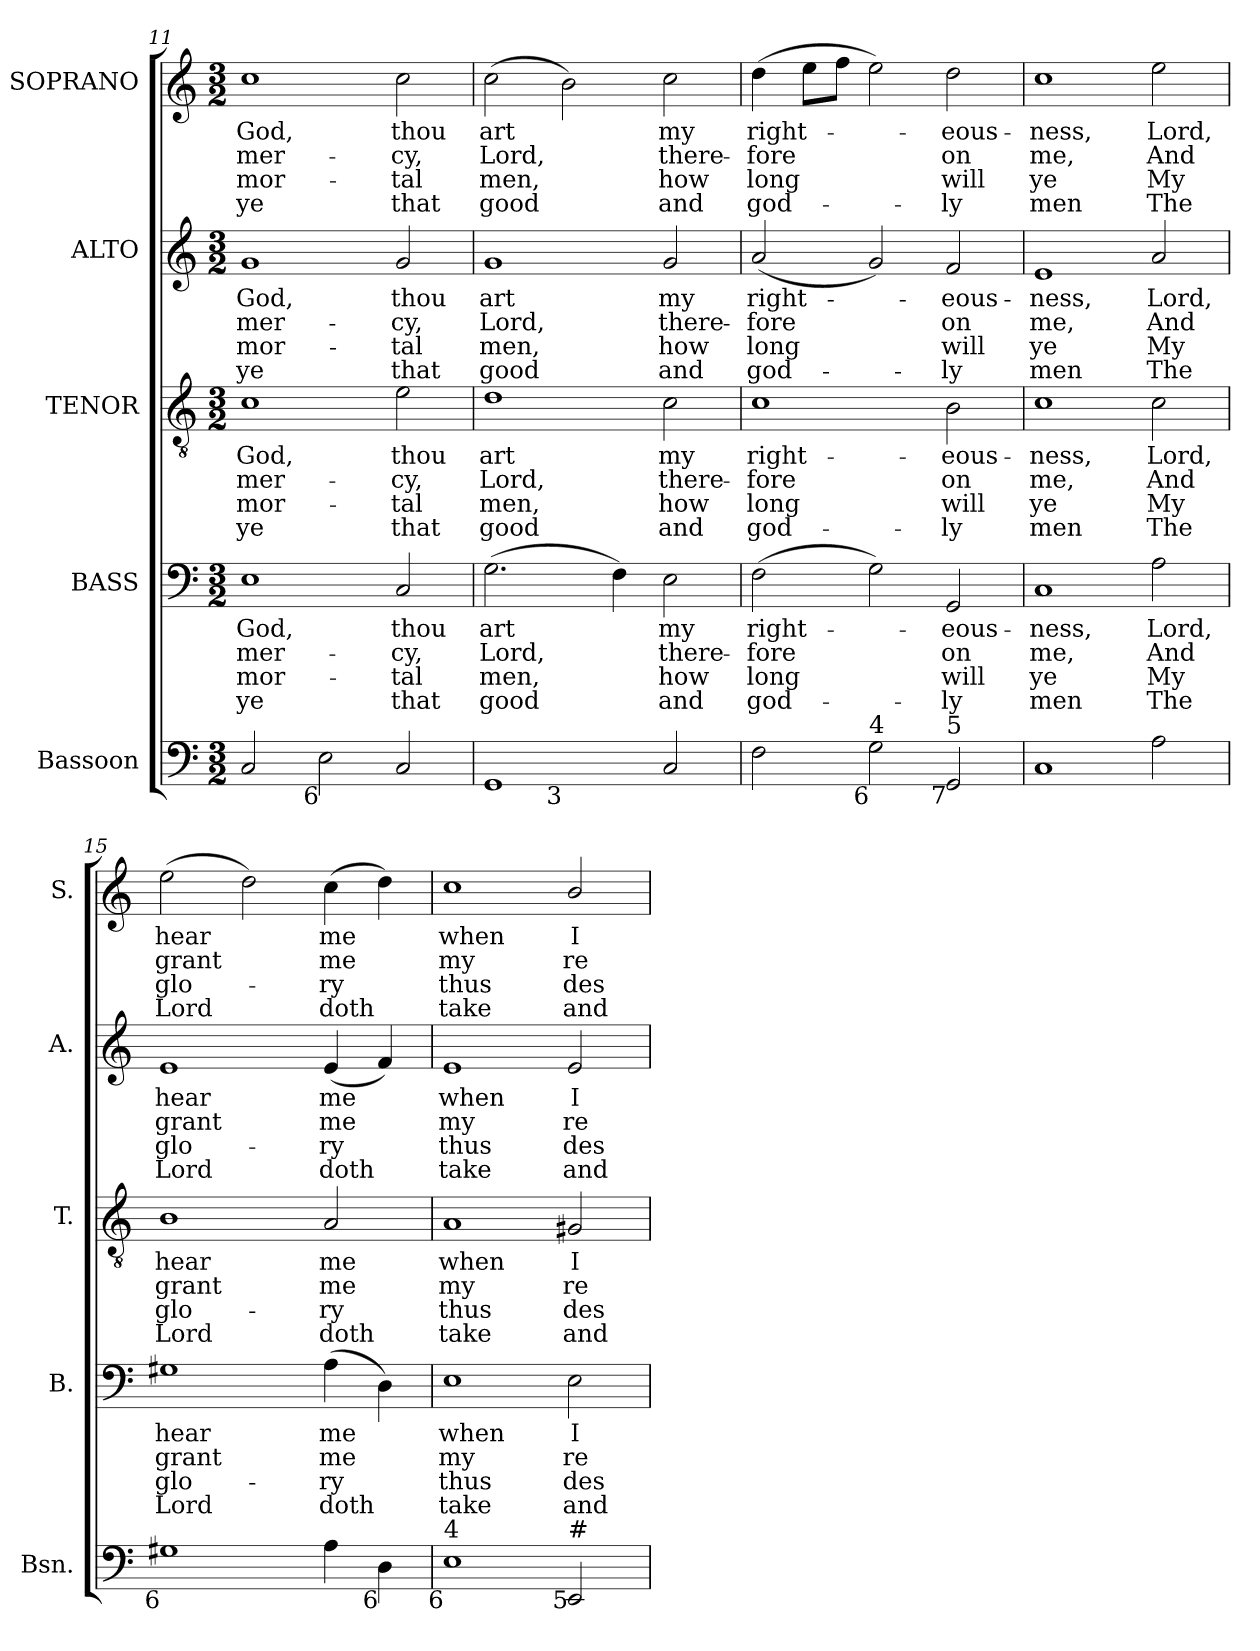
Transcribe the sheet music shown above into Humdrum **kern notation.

**kern	**kern	**text	**text	**text	**text	**kern	**text	**text	**text	**text	**kern	**text	**text	**text	**text	**kern	**text	**text	**text	**text
*part5	*part4	*part4	*part4	*part4	*part4	*part3	*part3	*part3	*part3	*part3	*part2	*part2	*part2	*part2	*part2	*part1	*part1	*part1	*part1	*part1
*staff5	*staff4	*staff4	*staff4	*staff4	*staff4	*staff3	*staff3	*staff3	*staff3	*staff3	*staff2	*staff2	*staff2	*staff2	*staff2	*staff1	*staff1	*staff1	*staff1	*staff1
*I"Bassoon	*I"BASS	*	*	*	*	*I"TENOR	*	*	*	*	*I"ALTO	*	*	*	*	*I"SOPRANO	*	*	*	*
*I'Bsn.	*I'B.	*	*	*	*	*I'T.	*	*	*	*	*I'A.	*	*	*	*	*I'S.	*	*	*	*
*clefF4	*clefF4	*	*	*	*	*clefGv2	*	*	*	*	*clefG2	*	*	*	*	*clefG2	*	*	*	*
*	*	*	*	*	*	*ITrd7c12	*	*	*	*	*	*	*	*	*	*	*	*	*	*
*k[]	*k[]	*	*	*	*	*k[]	*	*	*	*	*k[]	*	*	*	*	*k[]	*	*	*	*
*C:	*C:	*	*	*	*	*C:	*	*	*	*	*C:	*	*	*	*	*C:	*	*	*	*
*M3/2	*M3/2	*	*	*	*	*M3/2	*	*	*	*	*M3/2	*	*	*	*	*M3/2	*	*	*	*
=11	=11	=11	=11	=11	=11	=11	=11	=11	=11	=11	=11	=11	=11	=11	=11	=11	=11	=11	=11	=11
!	!	!LO:LY:b:color=#000000	!LO:LY:b:color=#000000	!LO:LY:b:color=#000000	!LO:LY:b:color=#000000	!	!	!	!	!	!	!	!	!	!	!	!	!	!	!
!	!	!	!	!	!	!	!LO:LY:b:color=#000000	!LO:LY:b:color=#000000	!LO:LY:b:color=#000000	!LO:LY:b:color=#000000	!	!	!	!	!	!	!	!	!	!
!	!	!	!	!	!	!	!	!	!	!	!	!LO:LY:b:color=#000000	!LO:LY:b:color=#000000	!LO:LY:b:color=#000000	!LO:LY:b:color=#000000	!	!	!	!	!
!	!	!	!	!	!	!	!	!	!	!	!	!	!	!	!	!	!LO:LY:b:color=#000000	!LO:LY:b:color=#000000	!LO:LY:b:color=#000000	!LO:LY:b:color=#000000
2Ci/	1Ei	God,	mer-	mor-	-ye	1Ci	God,	mer-	mor-	-ye	1gi	God,	mer-	mor-	-ye	1cci	God,	mer-	mor-	-ye
!LO:TX:b:rj:t=6	!	!	!	!	!	!	!	!	!	!	!	!	!	!	!	!	!	!	!	!
2Ei\	.	.	.	.	.	.	.	.	.	.	.	.	.	.	.	.	.	.	.	.
!	!	!LO:LY:b:color=#000000	!LO:LY:b:color=#000000	!LO:LY:b:color=#000000	!LO:LY:b:color=#000000	!	!	!	!	!	!	!	!	!	!	!	!	!	!	!
!	!	!	!	!	!	!	!LO:LY:b:color=#000000	!LO:LY:b:color=#000000	!LO:LY:b:color=#000000	!LO:LY:b:color=#000000	!	!	!	!	!	!	!	!	!	!
!	!	!	!	!	!	!	!	!	!	!	!	!LO:LY:b:color=#000000	!LO:LY:b:color=#000000	!LO:LY:b:color=#000000	!LO:LY:b:color=#000000	!	!	!	!	!
!	!	!	!	!	!	!	!	!	!	!	!	!	!	!	!	!	!LO:LY:b:color=#000000	!LO:LY:b:color=#000000	!LO:LY:b:color=#000000	!LO:LY:b:color=#000000
2Ci/	2Ci/	thou	-cy,	tal	that	2Ei\	thou	-cy,	tal	that	2gi/	thou	-cy,	tal	that	2cci\	thou	-cy,	tal	that
=12	=12	=12	=12	=12	=12	=12	=12	=12	=12	=12	=12	=12	=12	=12	=12	=12	=12	=12	=12	=12
!	!	!LO:LY:b:color=#000000	!LO:LY:b:color=#000000	!LO:LY:b:color=#000000	!LO:LY:b:color=#000000	!	!	!	!	!	!	!	!	!	!	!	!	!	!	!
!	!	!	!	!	!	!	!LO:LY:b:color=#000000	!LO:LY:b:color=#000000	!LO:LY:b:color=#000000	!LO:LY:b:color=#000000	!	!	!	!	!	!	!	!	!	!
!	!	!	!	!	!	!	!	!	!	!	!	!LO:LY:b:color=#000000	!LO:LY:b:color=#000000	!LO:LY:b:color=#000000	!LO:LY:b:color=#000000	!	!	!	!	!
!LO:TX:b:rj:t=4	!	!	!	!	!	!	!	!	!	!	!	!	!	!	!	!	!	!	!	!
!	!	!	!	!	!	!	!	!	!	!	!	!	!	!	!	!	!LO:LY:b:color=#000000	!LO:LY:b:color=#000000	!LO:LY:b:color=#000000	!LO:LY:b:color=#000000
*^	*	*	*	*	*	*	*	*	*	*	*	*	*	*	*	*	*	*	*	*
1GGi	2ryy	(2.Gi\	art	Lord,	men,	good	1Di	art	Lord,	men,	good	1gi	art	Lord,	men,	good	(2cci\	art	Lord,	men,	good
!	!LO:TX:b:rj:t=3	!	!	!	!	!	!	!	!	!	!	!	!	!	!	!	!	!	!	!	!
.	1ryy	.	.	.	.	.	.	.	.	.	.	.	.	.	.	.	2bi\)	.	.	.	.
.	.	4Fi\)	.	.	.	.	.	.	.	.	.	.	.	.	.	.	.	.	.	.	.
!	!	!	!LO:LY:b:color=#000000	!LO:LY:b:color=#000000	!LO:LY:b:color=#000000	!LO:LY:b:color=#000000	!	!	!	!	!	!	!	!	!	!	!	!	!	!	!
!	!	!	!	!	!	!	!	!LO:LY:b:color=#000000	!LO:LY:b:color=#000000	!LO:LY:b:color=#000000	!LO:LY:b:color=#000000	!	!	!	!	!	!	!	!	!	!
!	!	!	!	!	!	!	!	!	!	!	!	!	!LO:LY:b:color=#000000	!LO:LY:b:color=#000000	!LO:LY:b:color=#000000	!LO:LY:b:color=#000000	!	!	!	!	!
!	!	!	!	!	!	!	!	!	!	!	!	!	!	!	!	!	!	!LO:LY:b:color=#000000	!LO:LY:b:color=#000000	!LO:LY:b:color=#000000	!LO:LY:b:color=#000000
2Ci/	.	2Ei\	my	there-	how	and	2Ci\	my	there-	how	and	2gi/	my	there-	how	and	2cci\	my	there-	how	and
*v	*v	*	*	*	*	*	*	*	*	*	*	*	*	*	*	*	*	*	*	*	*
=13	=13	=13	=13	=13	=13	=13	=13	=13	=13	=13	=13	=13	=13	=13	=13	=13	=13	=13	=13	=13
*^	*	*	*	*	*	*	*	*	*	*	*	*	*	*	*	*	*	*	*	*
!	!	!	!LO:LY:b:color=#000000	!LO:LY:b:color=#000000	!LO:LY:b:color=#000000	!LO:LY:b:color=#000000	!	!	!	!	!	!	!	!	!	!	!	!	!	!	!
*v	*v	*	*	*	*	*	*	*	*	*	*	*	*	*	*	*	*	*	*	*	*
*^	*	*	*	*	*	*	*	*	*	*	*	*	*	*	*	*	*	*	*	*
!	!	!	!	!	!	!	!	!LO:LY:b:color=#000000	!LO:LY:b:color=#000000	!LO:LY:b:color=#000000	!LO:LY:b:color=#000000	!	!	!	!	!	!	!	!	!	!
*v	*v	*	*	*	*	*	*	*	*	*	*	*	*	*	*	*	*	*	*	*	*
*^	*	*	*	*	*	*	*	*	*	*	*	*	*	*	*	*	*	*	*	*
!	!	!	!	!	!	!	!	!	!	!	!	!	!LO:LY:b:color=#000000	!LO:LY:b:color=#000000	!LO:LY:b:color=#000000	!LO:LY:b:color=#000000	!	!	!	!	!
*v	*v	*	*	*	*	*	*	*	*	*	*	*	*	*	*	*	*	*	*	*	*
*^	*	*	*	*	*	*	*	*	*	*	*	*	*	*	*	*	*	*	*	*
!LO:TX:b:rj:t=6	!	!	!	!	!	!	!	!	!	!	!	!	!	!	!	!	!	!	!	!	!
!LO:TX:t=5	!	!	!	!	!	!	!	!	!	!	!	!	!	!	!	!	!	!	!	!	!
!	!	!	!	!	!	!	!	!	!	!	!	!	!	!	!	!	!	!LO:LY:b:color=#000000	!LO:LY:b:color=#000000	!LO:LY:b:color=#000000	!LO:LY:b:color=#000000
*v	*v	*	*	*	*	*	*	*	*	*	*	*	*	*	*	*	*	*	*	*	*
2Fi\	(2Fi\	right-	-fore	long	god-	1Ci	right-	-fore	long	god-	(2ai/	right-	-fore	long	god-	(4ddi\	right-	-fore	long	god-
.	.	.	.	.	.	.	.	.	.	.	.	.	.	.	.	8eei\L	.	.	.	.
.	.	.	.	.	.	.	.	.	.	.	.	.	.	.	.	8ffi\J	.	.	.	.
!LO:TX:b:rj:t=6	!	!	!	!	!	!	!	!	!	!	!	!	!	!	!	!	!	!	!	!
!LO:TX:t=4	!	!	!	!	!	!	!	!	!	!	!	!	!	!	!	!	!	!	!	!
2Gi\	2Gi\)	.	.	.	.	.	.	.	.	.	2gi/)	.	.	.	.	2eei\)	.	.	.	.
!	!	!LO:LY:b:color=#000000	!LO:LY:b:color=#000000	!LO:LY:b:color=#000000	!LO:LY:b:color=#000000	!	!	!	!	!	!	!	!	!	!	!	!	!	!	!
!	!	!	!	!	!	!	!LO:LY:b:color=#000000	!LO:LY:b:color=#000000	!LO:LY:b:color=#000000	!LO:LY:b:color=#000000	!	!	!	!	!	!	!	!	!	!
!	!	!	!	!	!	!	!	!	!	!	!	!LO:LY:b:color=#000000	!LO:LY:b:color=#000000	!LO:LY:b:color=#000000	!LO:LY:b:color=#000000	!	!	!	!	!
!LO:TX:b:rj:t=7	!	!	!	!	!	!	!	!	!	!	!	!	!	!	!	!	!	!	!	!
!LO:TX:t=5	!	!	!	!	!	!	!	!	!	!	!	!	!	!	!	!	!	!	!	!
!	!	!	!	!	!	!	!	!	!	!	!	!	!	!	!	!	!LO:LY:b:color=#000000	!LO:LY:b:color=#000000	!LO:LY:b:color=#000000	!LO:LY:b:color=#000000
2GGi/	2GGi/	-eous-	on	-will	ly	2BBi\	-eous-	on	-will	ly	2fi/	-eous-	on	-will	ly	2ddi\	-eous-	on	-will	ly
=14	=14	=14	=14	=14	=14	=14	=14	=14	=14	=14	=14	=14	=14	=14	=14	=14	=14	=14	=14	=14
!	!	!LO:LY:b:color=#000000	!LO:LY:b:color=#000000	!LO:LY:b:color=#000000	!LO:LY:b:color=#000000	!	!	!	!	!	!	!	!	!	!	!	!	!	!	!
!	!	!	!	!	!	!	!LO:LY:b:color=#000000	!LO:LY:b:color=#000000	!LO:LY:b:color=#000000	!LO:LY:b:color=#000000	!	!	!	!	!	!	!	!	!	!
!	!	!	!	!	!	!	!	!	!	!	!	!LO:LY:b:color=#000000	!LO:LY:b:color=#000000	!LO:LY:b:color=#000000	!LO:LY:b:color=#000000	!	!	!	!	!
!	!	!	!	!	!	!	!	!	!	!	!	!	!	!	!	!	!LO:LY:b:color=#000000	!LO:LY:b:color=#000000	!LO:LY:b:color=#000000	!LO:LY:b:color=#000000
1Ci	1Ci	-ness,	me,	ye	men	1Ci	-ness,	me,	ye	men	1ei	-ness,	me,	ye	men	1cci	-ness,	me,	ye	men
!	!	!LO:LY:b:color=#000000	!LO:LY:b:color=#000000	!LO:LY:b:color=#000000	!LO:LY:b:color=#000000	!	!	!	!	!	!	!	!	!	!	!	!	!	!	!
!	!	!	!	!	!	!	!LO:LY:b:color=#000000	!LO:LY:b:color=#000000	!LO:LY:b:color=#000000	!LO:LY:b:color=#000000	!	!	!	!	!	!	!	!	!	!
!	!	!	!	!	!	!	!	!	!	!	!	!LO:LY:b:color=#000000	!LO:LY:b:color=#000000	!LO:LY:b:color=#000000	!LO:LY:b:color=#000000	!	!	!	!	!
!	!	!	!	!	!	!	!	!	!	!	!	!	!	!	!	!	!LO:LY:b:color=#000000	!LO:LY:b:color=#000000	!LO:LY:b:color=#000000	!LO:LY:b:color=#000000
2Ai\	2Ai\	Lord,	And	My	The	2Ci\	Lord,	And	My	The	2ai/	Lord,	And	My	The	2eei\	Lord,	And	My	The
=15	=15	=15	=15	=15	=15	=15	=15	=15	=15	=15	=15	=15	=15	=15	=15	=15	=15	=15	=15	=15
!	!	!LO:LY:b:color=#000000	!LO:LY:b:color=#000000	!LO:LY:b:color=#000000	!LO:LY:b:color=#000000	!	!	!	!	!	!	!	!	!	!	!	!	!	!	!
!	!	!	!	!	!	!	!LO:LY:b:color=#000000	!LO:LY:b:color=#000000	!LO:LY:b:color=#000000	!LO:LY:b:color=#000000	!	!	!	!	!	!	!	!	!	!
!	!	!	!	!	!	!	!	!	!	!	!	!LO:LY:b:color=#000000	!LO:LY:b:color=#000000	!LO:LY:b:color=#000000	!LO:LY:b:color=#000000	!	!	!	!	!
!LO:TX:b:rj:t=6	!	!	!	!	!	!	!	!	!	!	!	!	!	!	!	!	!	!	!	!
!	!	!	!	!	!	!	!	!	!	!	!	!	!	!	!	!	!LO:LY:b:color=#000000	!LO:LY:b:color=#000000	!LO:LY:b:color=#000000	!LO:LY:b:color=#000000
1G#Xi	1G#Xi	hear	grant	glo-	-Lord	1BBi	hear	grant	glo-	-Lord	1ei	hear	grant	glo-	-Lord	(2eei\	hear	grant	glo-	-Lord
.	.	.	.	.	.	.	.	.	.	.	.	.	.	.	.	2ddi\)	.	.	.	.
!	!	!LO:LY:b:color=#000000	!LO:LY:b:color=#000000	!LO:LY:b:color=#000000	!LO:LY:b:color=#000000	!	!	!	!	!	!	!	!	!	!	!	!	!	!	!
!	!	!	!	!	!	!	!LO:LY:b:color=#000000	!LO:LY:b:color=#000000	!LO:LY:b:color=#000000	!LO:LY:b:color=#000000	!	!	!	!	!	!	!	!	!	!
!	!	!	!	!	!	!	!	!	!	!	!	!LO:LY:b:color=#000000	!LO:LY:b:color=#000000	!LO:LY:b:color=#000000	!LO:LY:b:color=#000000	!	!	!	!	!
!	!	!	!	!	!	!	!	!	!	!	!	!	!	!	!	!	!LO:LY:b:color=#000000	!LO:LY:b:color=#000000	!LO:LY:b:color=#000000	!LO:LY:b:color=#000000
4Ai\	(4Ai\	me	me	ry	doth	2AAi/	me	me	ry	doth	(4ei/	me	me	ry	doth	(4cci\	me	me	ry	doth
!LO:TX:b:rj:t=6	!	!	!	!	!	!	!	!	!	!	!	!	!	!	!	!	!	!	!	!
4Di\	4Di\)	.	.	.	.	.	.	.	.	.	4fi/)	.	.	.	.	4ddi\)	.	.	.	.
=16	=16	=16	=16	=16	=16	=16	=16	=16	=16	=16	=16	=16	=16	=16	=16	=16	=16	=16	=16	=16
!	!	!LO:LY:b:color=#000000	!LO:LY:b:color=#000000	!LO:LY:b:color=#000000	!LO:LY:b:color=#000000	!	!	!	!	!	!	!	!	!	!	!	!	!	!	!
!	!	!	!	!	!	!	!LO:LY:b:color=#000000	!LO:LY:b:color=#000000	!LO:LY:b:color=#000000	!LO:LY:b:color=#000000	!	!	!	!	!	!	!	!	!	!
!	!	!	!	!	!	!	!	!	!	!	!	!LO:LY:b:color=#000000	!LO:LY:b:color=#000000	!LO:LY:b:color=#000000	!LO:LY:b:color=#000000	!	!	!	!	!
!LO:TX:b:rj:t=6	!	!	!	!	!	!	!	!	!	!	!	!	!	!	!	!	!	!	!	!
!LO:TX:t=4	!	!	!	!	!	!	!	!	!	!	!	!	!	!	!	!	!	!	!	!
!	!	!	!	!	!	!	!	!	!	!	!	!	!	!	!	!	!LO:LY:b:color=#000000	!LO:LY:b:color=#000000	!LO:LY:b:color=#000000	!LO:LY:b:color=#000000
1Ei	1Ei	when	my	thus	take	1AAi	when	my	thus	take	1ei	when	my	thus	take	1cci	when	my	thus	take
!	!	!LO:LY:b:color=#000000	!LO:LY:b:color=#000000	!LO:LY:b:color=#000000	!LO:LY:b:color=#000000	!	!	!	!	!	!	!	!	!	!	!	!	!	!	!
!	!	!	!	!	!	!	!LO:LY:b:color=#000000	!LO:LY:b:color=#000000	!LO:LY:b:color=#000000	!LO:LY:b:color=#000000	!	!	!	!	!	!	!	!	!	!
!	!	!	!	!	!	!	!	!	!	!	!	!LO:LY:b:color=#000000	!LO:LY:b:color=#000000	!LO:LY:b:color=#000000	!LO:LY:b:color=#000000	!	!	!	!	!
!LO:TX:b:rj:t=5	!	!	!	!	!	!	!	!	!	!	!	!	!	!	!	!	!	!	!	!
!LO:TX:t=#	!	!	!	!	!	!	!	!	!	!	!	!	!	!	!	!	!	!	!	!
!	!	!	!	!	!	!	!	!	!	!	!	!	!	!	!	!	!LO:LY:b:color=#000000	!LO:LY:b:color=#000000	!LO:LY:b:color=#000000	!LO:LY:b:color=#000000
2EEi/	2Ei\	I	re-	des-	-and	2GG#Xi/	I	re-	des-	-and	2ei/	I	re-	des-	-and	2bi/	I	re-	des-	-and
=	=	=	=	=	=	=	=	=	=	=	=	=	=	=	=	=	=	=	=	=
*-	*-	*-	*-	*-	*-	*-	*-	*-	*-	*-	*-	*-	*-	*-	*-	*-	*-	*-	*-	*-
